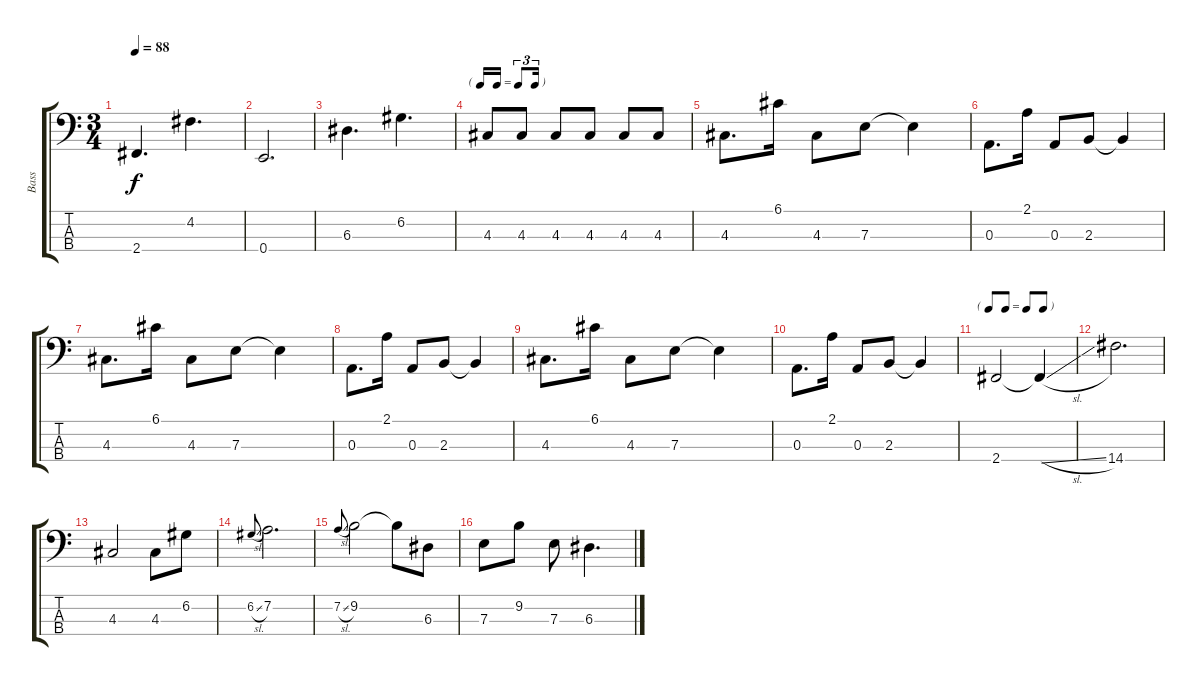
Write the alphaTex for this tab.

\track ("Bass" "Bass") {instrument electricbassfinger}
\staff {score tabs}
\tuning (G2 D2 A1 E1) {hide}
\ts (3 4)
\tempo 88
\clef f4
\ks c
2.4.4{d dy f} 4.2.4{d} |
0.4.2{d} |
6.3.4{d} 6.2.4{d} |
\tf triplet16th
4.3.8 4.3.8 4.3.8 4.3.8 4.3.8 4.3.8 |
4.3.8{d} 6.1.16 4.3.8 7.3.8 7.3{t}.4 |
0.3.8{d} 2.1.16 0.3.8 2.3.8 2.3{t}.4 |
4.3.8{d} 6.1.16 4.3.8 7.3.8 7.3{t}.4 |
0.3.8{d} 2.1.16 0.3.8 2.3.8 2.3{t}.4 |
4.3.8{d} 6.1.16 4.3.8 7.3.8 7.3{t}.4 |
0.3.8{d} 2.1.16 0.3.8 2.3.8 2.3{t}.4 |
\tf none
2.4.2 2.4{sl t}.4 |
14.4.2{d} |
4.3.2 4.3.8 6.2.8 |
6.2{sl}.8{gr onbeat} 7.2.2{d} |
7.2{sl}.8{gr onbeat} 9.2.2 9.2{t}.8 6.3.8 |
7.3.8 9.2.8 7.3.8 6.3{sl}.4{d}
